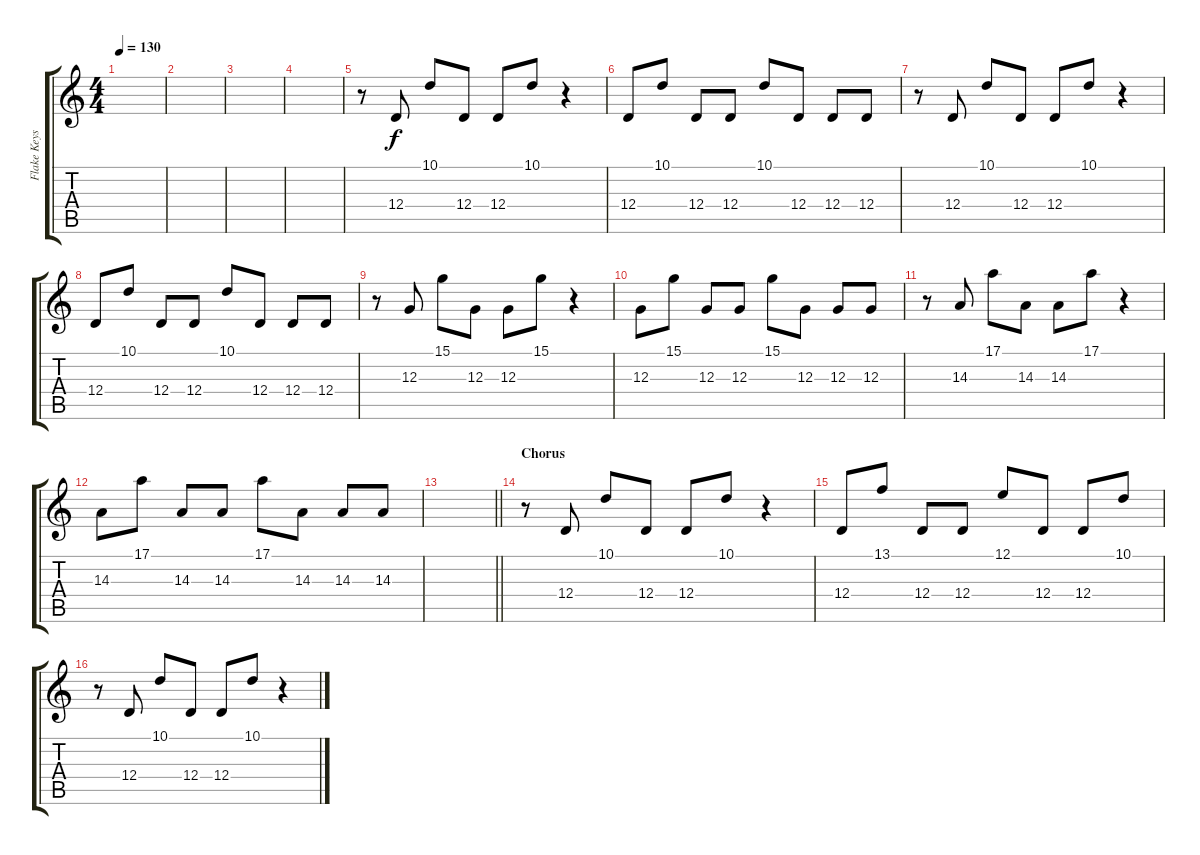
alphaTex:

\track ("Flake Keys 1" "Flake Keys") {instrument recorder}
\staff {score tabs}
\tuning (E4 B3 G3 D3 A2 D2) {hide}
\ts (4 4)
\tempo 130
\clef g2
\ks c
|
|
|
|
r.8 12.4.8 10.1.8 12.4.8 12.4.8 10.1.8 r.4 |
12.4.8 10.1.8 12.4.8 12.4.8 10.1.8 12.4.8 12.4.8 12.4.8 |
r.8 12.4.8 10.1.8 12.4.8 12.4.8 10.1.8 r.4 |
12.4.8 10.1.8 12.4.8 12.4.8 10.1.8 12.4.8 12.4.8 12.4.8 |
r.8 12.3.8 15.1.8 12.3.8 12.3.8 15.1.8 r.4 |
12.3.8 15.1.8 12.3.8 12.3.8 15.1.8 12.3.8 12.3.8 12.3.8 |
r.8 14.3.8 17.1.8 14.3.8 14.3.8 17.1.8 r.4 |
14.3.8 17.1.8 14.3.8 14.3.8 17.1.8 14.3.8 14.3.8 14.3.8 |
\barLineRight lightlight
|
\section ("" "Chorus")
r.8 12.4.8 10.1.8 12.4.8 12.4.8 10.1.8 r.4 |
12.4.8 13.1.8 12.4.8 12.4.8 12.1.8 12.4.8 12.4.8 10.1.8 |
r.8 12.4.8 10.1.8 12.4.8 12.4.8 10.1.8 r.4
